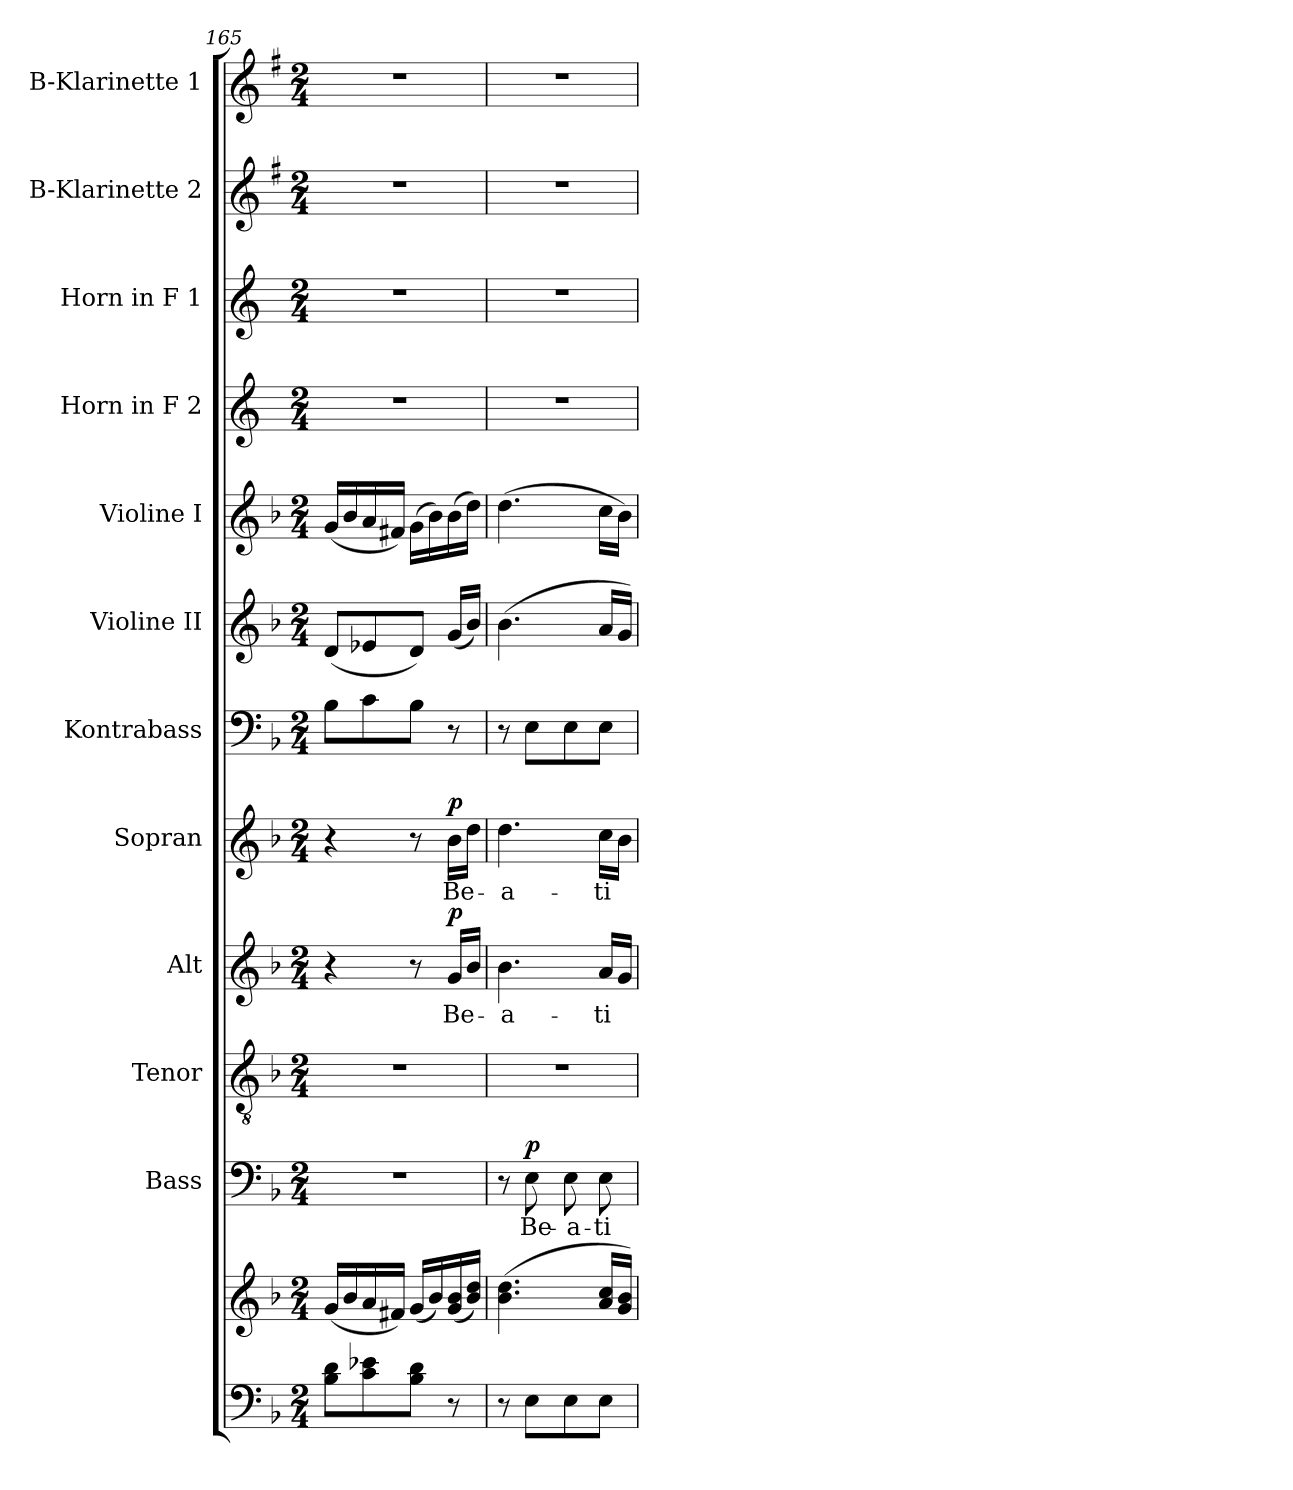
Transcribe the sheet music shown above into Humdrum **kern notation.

**kern	**kern	**kern	**text	**dynam	**kern	**kern	**text	**dynam	**kern	**text	**dynam	**kern	**kern	**kern	**kern	**kern	**kern	**kern
*part12	*part12	*part11	*part11	*part11	*part10	*part9	*part9	*part9	*part8	*part8	*part8	*part7	*part6	*part5	*part4	*part3	*part2	*part1
*staff13	*staff12	*staff11	*staff11	*staff11	*staff10	*staff9	*staff9	*staff9	*staff8	*staff8	*staff8	*staff7	*staff6	*staff5	*staff4	*staff3	*staff2	*staff1
*	*	*I"Bass	*	*	*I"Tenor	*I"Alt	*	*	*I"Sopran	*	*	*I"Kontrabass	*I"Violine II	*I"Violine I	*I"Horn in F 2	*I"Horn in F 1	*I"B-Klarinette 2	*I"B-Klarinette 1
*	*	*I'B.	*	*	*I'T.	*I'A.	*	*	*I'S.	*	*	*I'Kb.	*I'Vl. II	*I'Vl. I	*	*	*I'B Kl. 2	*I'B Kl. 1
*clefF4	*clefG2	*clefF4	*	*	*clefGv2	*clefG2	*	*	*clefG2	*	*	*clefF4	*clefG2	*clefG2	*clefG2	*clefG2	*clefG2	*clefG2
*	*	*	*	*	*	*	*	*	*	*	*	*ITrd7c12	*	*	*ITrd4c7	*ITrd4c7	*ITrd1c2	*ITrd1c2
*k[b-]	*k[b-]	*k[b-]	*	*	*k[b-]	*k[b-]	*	*	*k[b-]	*	*	*k[b-]	*k[b-]	*k[b-]	*k[b-]	*k[b-]	*k[b-]	*k[b-]
*F:	*F:	*F:	*	*	*F:	*F:	*	*	*F:	*	*	*F:	*F:	*F:	*F:	*F:	*F:	*F:
*M2/4	*M2/4	*M2/4	*	*	*M2/4	*M2/4	*	*	*M2/4	*	*	*M2/4	*M2/4	*M2/4	*M2/4	*M2/4	*M2/4	*M2/4
=165	=165	=165	=165	=165	=165	=165	=165	=165	=165	=165	=165	=165	=165	=165	=165	=165	=165	=165
8B-\ 8d\L	(<16g/LL	2r	.	.	2r	4r	.	.	4r	.	.	8BB-\L	(<8d/L	(<16g/LL	2r	2r	2r	2r
.	16b-/	.	.	.	.	.	.	.	.	.	.	.	.	16b-/	.	.	.	.
8c\ 8e-X\	16a/	.	.	.	.	.	.	.	.	.	.	8C\	8e-X/	16a/	.	.	.	.
.	16f#X/JJ)	.	.	.	.	.	.	.	.	.	.	.	.	16f#X/JJ)	.	.	.	.
8B-\ 8d\J	(<16g/LL	.	.	.	.	8r	.	.	8r	.	.	8BB-\J	8d/J)	(>16g\LL	.	.	.	.
.	16b-/)	.	.	.	.	.	.	.	.	.	.	.	.	16b-\)	.	.	.	.
!	!	!	!	!	!	!	!LO:LY:b	!LO:DY:a	!	!LO:LY:b	!LO:DY:a	!	!	!	!	!	!	!
8r	(<16g/ 16b-/	.	.	.	.	16g/LL	Be-	p	16b-\LL	Be-	p	8r	(<16g/LL	(>16b-\	.	.	.	.
.	16b-/ 16dd/JJ)	.	.	.	.	16b-/JJ	.	.	16dd\JJ	.	.	.	16b-/JJ)	16dd\JJ)	.	.	.	.
=166	=166	=166	=166	=166	=166	=166	=166	=166	=166	=166	=166	=166	=166	=166	=166	=166	=166	=166
!	!	!	!	!	!	!	!LO:LY:b	!	!	!LO:LY:b	!	!	!	!	!	!	!	!
8r	(>4.b-\ 4.dd\	8r	.	.	2r	4.b-\	-a-	.	4.dd\	-a-	.	8r	(>4.b-\	(>4.dd\	2r	2r	2r	2r
!	!	!	!LO:LY:b	!LO:DY:a	!	!	!	!	!	!	!	!	!	!	!	!	!	!
8E\L	.	8E\	Be-	p	.	.	.	.	.	.	.	8EE\L	.	.	.	.	.	.
!	!	!	!LO:LY:b	!	!	!	!	!	!	!	!	!	!	!	!	!	!	!
8E\	.	8E\	-a-	.	.	.	.	.	.	.	.	8EE\	.	.	.	.	.	.
!	!	!	!LO:LY:b	!	!	!	!LO:LY:b	!	!	!LO:LY:b	!	!	!	!	!	!	!	!
8E\J	16a/ 16cc/LL	8E\	-ti	.	.	16a/LL	-ti	.	16cc\LL	-ti	.	8EE\J	16a/LL	16cc\LL	.	.	.	.
.	16g/ 16b-/JJ)	.	.	.	.	16g/JJ	.	.	16b-\JJ	.	.	.	16g/JJ)	16b-\JJ)	.	.	.	.
=	=	=	=	=	=	=	=	=	=	=	=	=	=	=	=	=	=	=
*-	*-	*-	*-	*-	*-	*-	*-	*-	*-	*-	*-	*-	*-	*-	*-	*-	*-	*-
